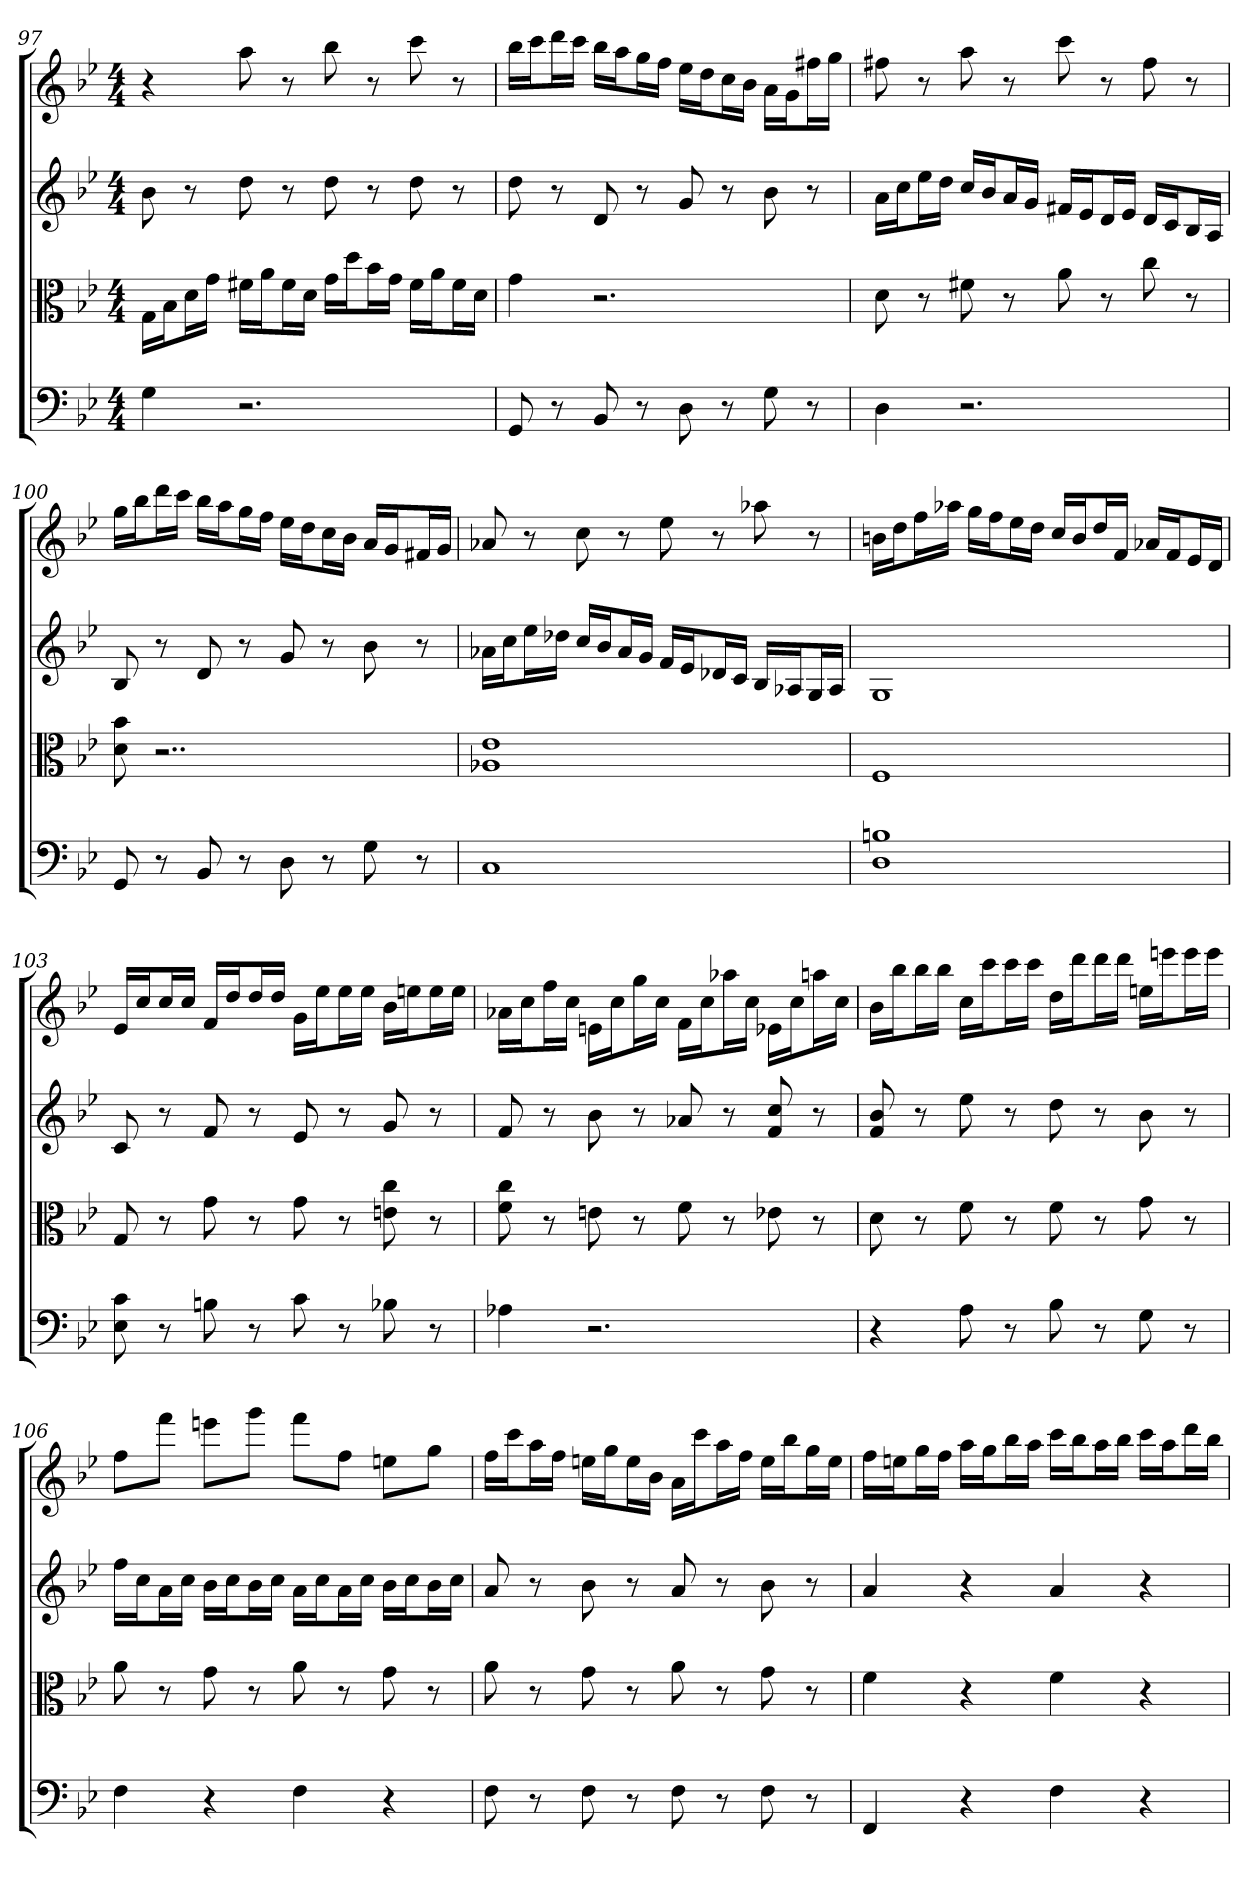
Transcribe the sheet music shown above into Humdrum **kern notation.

**kern	**kern	**kern	**kern
*part4	*part3	*part2	*part1
*staff4	*staff3	*staff2	*staff1
*clefF4	*clefC3	*	*
*k[b-e-]	*k[b-e-]	*k[b-e-]	*k[b-e-]
*B-:	*B-:	*B-:	*B-:
*M4/4	*M4/4	*M4/4	*M4/4
=97	=97	=97	=97
4G	16G\LL	8b-	4r
.	16B-\J	.	.
.	16d\L	8r	.
.	16g\JJ	.	.
2.r	16f#X\LL	8dd	8aa
.	16a\J	.	.
.	16f#\L	8r	8r
.	16d\JJ	.	.
.	16g\LL	8dd	8bb-
.	16dd\J	.	.
.	16b-\L	8r	8r
.	16g\JJ	.	.
.	16f#\LL	8dd	8ccc
.	16a\J	.	.
.	16f#\L	8r	8r
.	16d\JJ	.	.
=98	=98	=98	=98
8GG	4g	8dd	16bb-LL
.	.	.	16cccJ
8r	.	8r	16dddL
.	.	.	16cccJJ
8BB-	2.r	8d	16bb-LL
.	.	.	16aaJ
8r	.	8r	16ggL
.	.	.	16ffJJ
8D	.	8g	16ee-LL
.	.	.	16ddJ
8r	.	8r	16ccL
.	.	.	16b-JJ
8G	.	8b-	16aLL
.	.	.	16gJ
8r	.	8r	16ff#XL
.	.	.	16ggJJ
=99	=99	=99	=99
4D	8d	16aLL	8ff#X
.	.	16ccJ	.
.	8r	16ee-L	8r
.	.	16ddJJ	.
2.r	8f#X	16ccLL	8aa
.	.	16b-J	.
.	8r	16aL	8r
.	.	16gJJ	.
.	8a	16f#XLL	8ccc
.	.	16e-J	.
.	8r	16dL	8r
.	.	16e-JJ	.
.	8cc	16dLL	8ff#
.	.	16cJ	.
.	8r	16B-L	8r
.	.	16AJJ	.
=100	=100	=100	=100
8GG	8d 8b-	8B-	16ggLL
.	.	.	16bb-J
8r	2..r	8r	16dddL
.	.	.	16cccJJ
8BB-	.	8d	16bb-LL
.	.	.	16aaJ
8r	.	8r	16ggL
.	.	.	16ffJJ
8D	.	8g	16ee-LL
.	.	.	16ddJ
8r	.	8r	16ccL
.	.	.	16b-JJ
8G	.	8b-	16aLL
.	.	.	16gJ
8r	.	8r	16f#XL
.	.	.	16gJJ
=101	=101	=101	=101
1C	1A-X 1e-	16a-XLL	8a-X
.	.	16ccJ	.
.	.	16ee-L	8r
.	.	16dd-XJJ	.
.	.	16ccLL	8cc
.	.	16b-J	.
.	.	16a-L	8r
.	.	16gJJ	.
.	.	16fLL	8ee-
.	.	16e-J	.
.	.	16d-XL	8r
.	.	16cJJ	.
.	.	16B-LL	8aa-X
.	.	16A-XJ	.
.	.	16GL	8r
.	.	16A-JJ	.
=102	=102	=102	=102
1D 1Bn	1F	1G	16bnLL
.	.	.	16ddJ
.	.	.	16ffL
.	.	.	16aa-XJJ
.	.	.	16ggLL
.	.	.	16ffJ
.	.	.	16ee-L
.	.	.	16ddJJ
.	.	.	16ccLL
.	.	.	16bJ
.	.	.	16ddL
.	.	.	16fJJ
.	.	.	16a-XLL
.	.	.	16fJ
.	.	.	16e-L
.	.	.	16dJJ
=103	=103	=103	=103
8E- 8c	8G	8c	16e-LL
.	.	.	16ccJ
8r	8r	8r	16ccL
.	.	.	16ccJJ
8Bn	8g	8f	16fLL
.	.	.	16ddJ
8r	8r	8r	16ddL
.	.	.	16ddJJ
8c	8g	8e-	16gLL
.	.	.	16ee-J
8r	8r	8r	16ee-L
.	.	.	16ee-JJ
8B-X	8en 8cc	8g	16b-LL
.	.	.	16eenJ
8r	8r	8r	16eeL
.	.	.	16eeJJ
=104	=104	=104	=104
4A-X	8f 8cc	8f	16a-XLL
.	.	.	16ccJ
.	8r	8r	16ffL
.	.	.	16ccJJ
2.r	8en	8b-	16enLL
.	.	.	16ccJ
.	8r	8r	16ggL
.	.	.	16ccJJ
.	8f	8a-X	16fLL
.	.	.	16ccJ
.	8r	8r	16aa-XL
.	.	.	16ccJJ
.	8e-X	8f 8cc	16e-XLL
.	.	.	16ccJ
.	8r	8r	16aanL
.	.	.	16ccJJ
=105	=105	=105	=105
4r	8d	8f 8b-	16b-LL
.	.	.	16bb-J
.	8r	8r	16bb-L
.	.	.	16bb-JJ
8A	8f	8ee-	16ccLL
.	.	.	16cccJ
8r	8r	8r	16cccL
.	.	.	16cccJJ
8B-	8f	8dd	16ddLL
.	.	.	16dddJ
8r	8r	8r	16dddL
.	.	.	16dddJJ
8G	8g	8b-	16eenLL
.	.	.	16eeenJ
8r	8r	8r	16eeeL
.	.	.	16eeeJJ
=106	=106	=106	=106
4F	8a	16ffLL	8ffL
.	.	16ccJ	.
.	8r	16aL	8fffJ
.	.	16ccJJ	.
4r	8g	16b-LL	8eeenL
.	.	16ccJ	.
.	8r	16b-L	8gggJ
.	.	16ccJJ	.
4F	8a	16aLL	8fffL
.	.	16ccJ	.
.	8r	16aL	8ffJ
.	.	16ccJJ	.
4r	8g	16b-LL	8eenL
.	.	16ccJ	.
.	8r	16b-L	8ggJ
.	.	16ccJJ	.
=107	=107	=107	=107
8F	8a	8a	16ffLL
.	.	.	16cccJ
8r	8r	8r	16aaL
.	.	.	16ffJJ
8F	8g	8b-	16eenLL
.	.	.	16ggJ
8r	8r	8r	16eeL
.	.	.	16b-JJ
8F	8a	8a	16aLL
.	.	.	16cccJ
8r	8r	8r	16aaL
.	.	.	16ffJJ
8F	8g	8b-	16eeLL
.	.	.	16bb-J
8r	8r	8r	16ggL
.	.	.	16eeJJ
=108	=108	=108	=108
4FF	4f	4a	16ffLL
.	.	.	16eenJ
.	.	.	16ggL
.	.	.	16ffJJ
4r	4r	4r	16aaLL
.	.	.	16ggJ
.	.	.	16bb-L
.	.	.	16aaJJ
4F	4f	4a	16cccLL
.	.	.	16bb-J
.	.	.	16aaL
.	.	.	16bb-JJ
4r	4r	4r	16cccLL
.	.	.	16aaJ
.	.	.	16dddL
.	.	.	16bb-JJ
=	=	=	=
*-	*-	*-	*-
